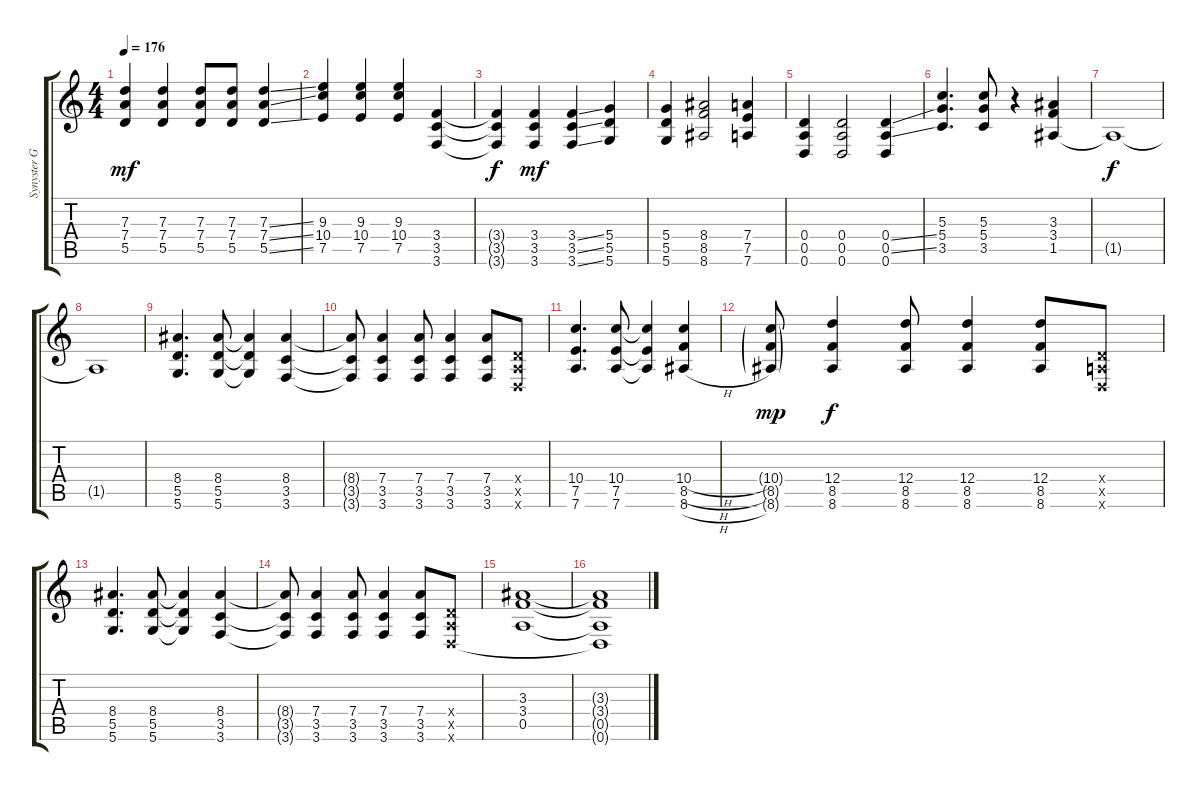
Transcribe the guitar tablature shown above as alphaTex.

\track ("Synyster Gates " "Synyster G") {instrument distortionguitar}
\staff {score tabs}
\tuning (E4 B3 G3 D3 A2 D2) {hide}
\ts (4 4)
\tempo 176
\clef g2
\ks c
(7.3 7.4 5.5).4{dy mf} (7.3 7.4 5.5).4 (7.3 7.4 5.5).8 (7.3 7.4 5.5).8 (7.3{ss} 7.4{ss} 5.5{ss}).4 |
(9.3 10.4 7.5).4 (9.3 10.4 7.5).4 (9.3 10.4 7.5).4 (3.4 3.5 3.6).4 |
(3.4{t} 3.5{t} 3.6{t}).4{dy f} (3.4 3.5 3.6).4{dy mf} (3.4{ss} 3.5{ss} 3.6{ss}).4 (5.4 5.5 5.6).4 |
(5.4 5.5 5.6).4 (8.4 8.5 8.6).2 (7.4 7.5 7.6).4 |
(0.4 0.5 0.6).4 (0.4 0.5 0.6).2 (0.4{ss} 0.5{ss} 0.6).4 |
(5.3 5.4 3.5).4{d} (5.3 5.4 3.5).8 r.4 (3.3 3.4 1.5).4 |
1.5{t}.1{dy f} |
1.5{t}.1 |
(8.4 5.5 5.6).4{d} (8.4 5.5 5.6).8 (8.4{t} 5.5{t} 5.6{t}).4 (8.4 3.5 3.6).4 |
(8.4{t} 3.5{t} 3.6{t}).8 (7.4 3.5 3.6).4 (7.4 3.5 3.6).8 (7.4 3.5 3.6).4 (7.4 3.5 3.6).8 (0.4{x} 0.5{x} 0.6{x}).8 |
(10.4 7.5 7.6).4{d} (10.4 7.5 7.6).8 (10.4{t} 7.5{t} 7.6{t}).4 (10.4{h} 8.5{h} 8.6{h}).4 |
(10.4{g} 8.5{g} 8.6{g}).8{dy mp} (12.4 8.5 8.6).4{dy f} (12.4 8.5 8.6).8 (12.4 8.5 8.6).4 (12.4 8.5 8.6).8 (0.4{x} 0.5{x} 0.6{x}).8 |
(8.4 5.5 5.6).4{d} (8.4 5.5 5.6).8 (8.4{t} 5.5{t} 5.6{t}).4 (8.4 3.5 3.6).4 |
(8.4{t} 3.5{t} 3.6{t}).8 (7.4 3.5 3.6).4 (7.4 3.5 3.6).8 (7.4 3.5 3.6).4 (7.4 3.5 3.6).8 (0.4{x} 0.5{x} 0.6{x}).8 |
(3.3 3.4 0.5).1 |
(3.3{t} 3.4{t} 0.5{t} 0.6{t}).1
